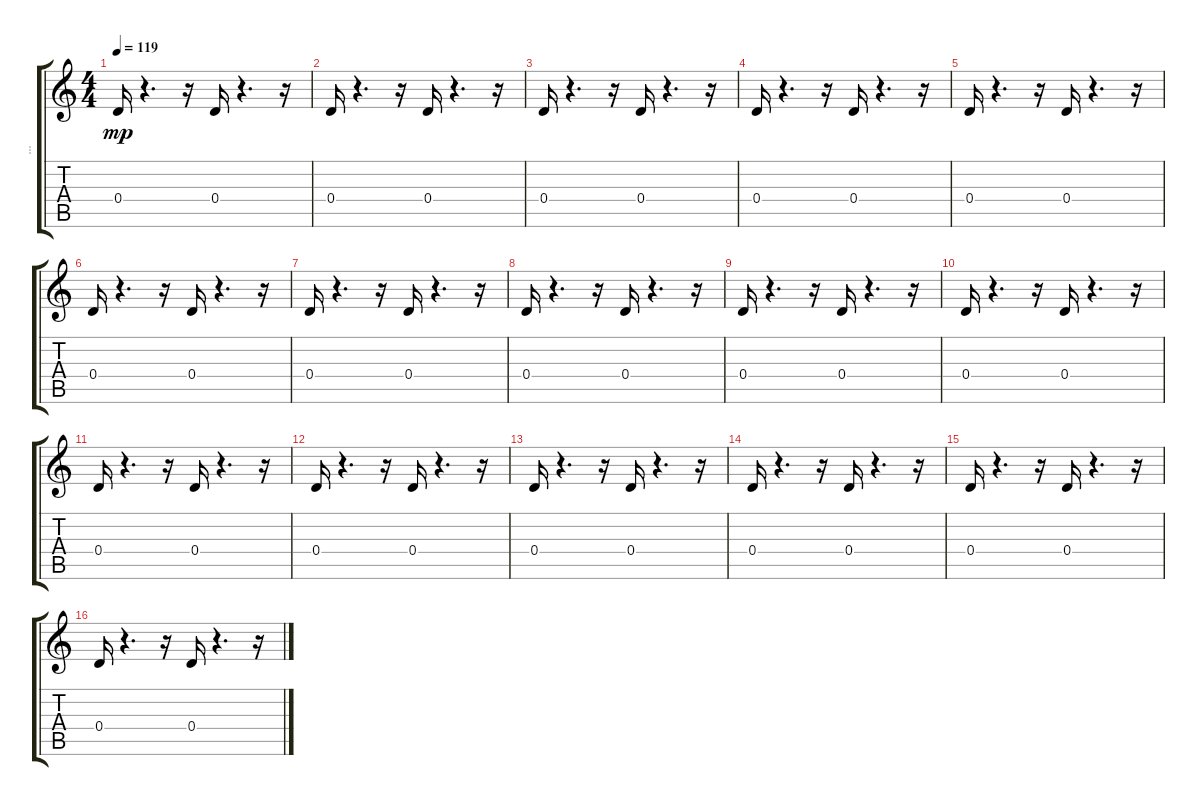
\track ("..." "...") {instrument electricbassfinger}
\staff {score tabs}
\tuning (E4 B3 G3 D3 A2 E2) {hide}
\ts (4 4)
\tempo 119
\clef g2
\ks c
0.4.16{dy mp} r.4{d} r.16 0.4.16 r.4{d} r.16 |
0.4.16 r.4{d} r.16 0.4.16 r.4{d} r.16 |
0.4.16 r.4{d} r.16 0.4.16 r.4{d} r.16 |
0.4.16 r.4{d} r.16 0.4.16 r.4{d} r.16 |
0.4.16 r.4{d} r.16 0.4.16 r.4{d} r.16 |
0.4.16 r.4{d} r.16 0.4.16 r.4{d} r.16 |
0.4.16 r.4{d} r.16 0.4.16 r.4{d} r.16 |
0.4.16 r.4{d} r.16 0.4.16 r.4{d} r.16 |
0.4.16 r.4{d} r.16 0.4.16 r.4{d} r.16 |
0.4.16 r.4{d} r.16 0.4.16 r.4{d} r.16 |
0.4.16 r.4{d} r.16 0.4.16 r.4{d} r.16 |
0.4.16 r.4{d} r.16 0.4.16 r.4{d} r.16 |
0.4.16 r.4{d} r.16 0.4.16 r.4{d} r.16 |
0.4.16 r.4{d} r.16 0.4.16 r.4{d} r.16 |
0.4.16 r.4{d} r.16 0.4.16 r.4{d} r.16 |
0.4.16 r.4{d} r.16 0.4.16 r.4{d} r.16
